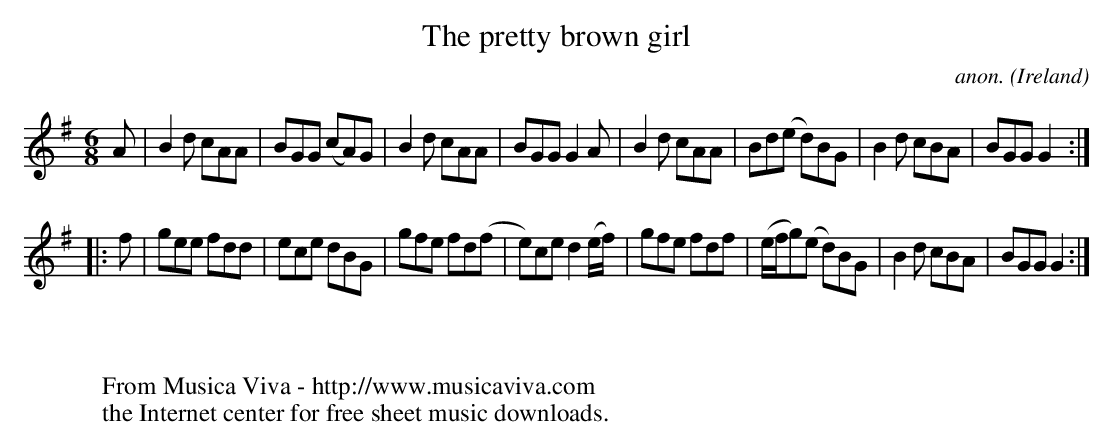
X:1
T:The pretty brown girl
C:anon.
O:Ireland
M:6/8
L:1/8
K:G
A|B2d cAA|BGG (cA)G|B2d cAA|BGG G2A|B2d cAA|Bd(e d)BG|B2d cBA|BGG G2:|
|:f|gee fdd|ece dBG|gfe fd(f|e)ce d2 (e/f/)|gfe fdf|(e/f/g)(e d)BG|B2d cBA|BGG G2:|
W:
W:
W: From Musica Viva - http://www.musicaviva.com
W: the Internet center for free sheet music downloads.
